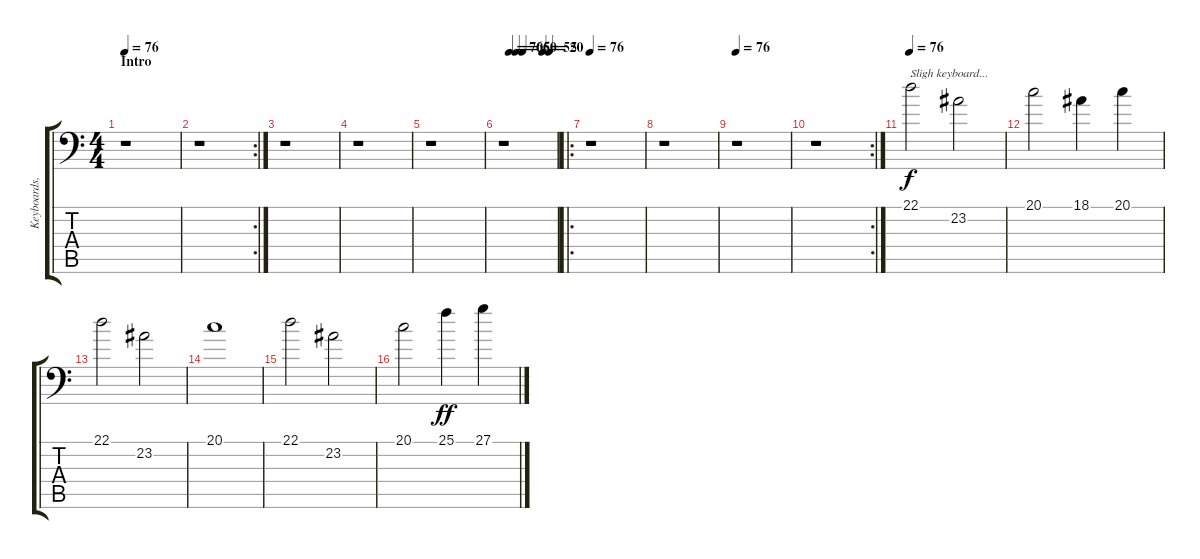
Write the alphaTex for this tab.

\track ("Keyboards, guitar fills, etc..." "Keyboards,") {instrument stringensemble1}
\staff {score tabs}
\tuning (E3 B2 G2 D2 A1 E1) {hide}
\ts (4 4)
\section ("" "Intro")
\tempo 76
\clef f4
\ks c
r.1{dy f instrument stringensemble1} |
\rc 2
r.1 |
r.1 |
r.1 |
r.1 |
\tempo (70 0.125)
\tempo (65 0.25)
\tempo (60 0.375)
\tempo (55 0.75)
\tempo (20 0.875)
r.1 |
\ro
\tempo 76
r.1 |
r.1 |
\tempo 76
r.1 |
\rc 2
r.1 |
\tempo 76
22.1.2{txt "Sligh keyboard..."} 23.2.2 |
20.1.2 18.1.4 20.1.4 |
22.1.2 23.2.2 |
20.1.1 |
22.1.2 23.2.2 |
20.1.2 25.1.4{dy ff} 27.1.4
